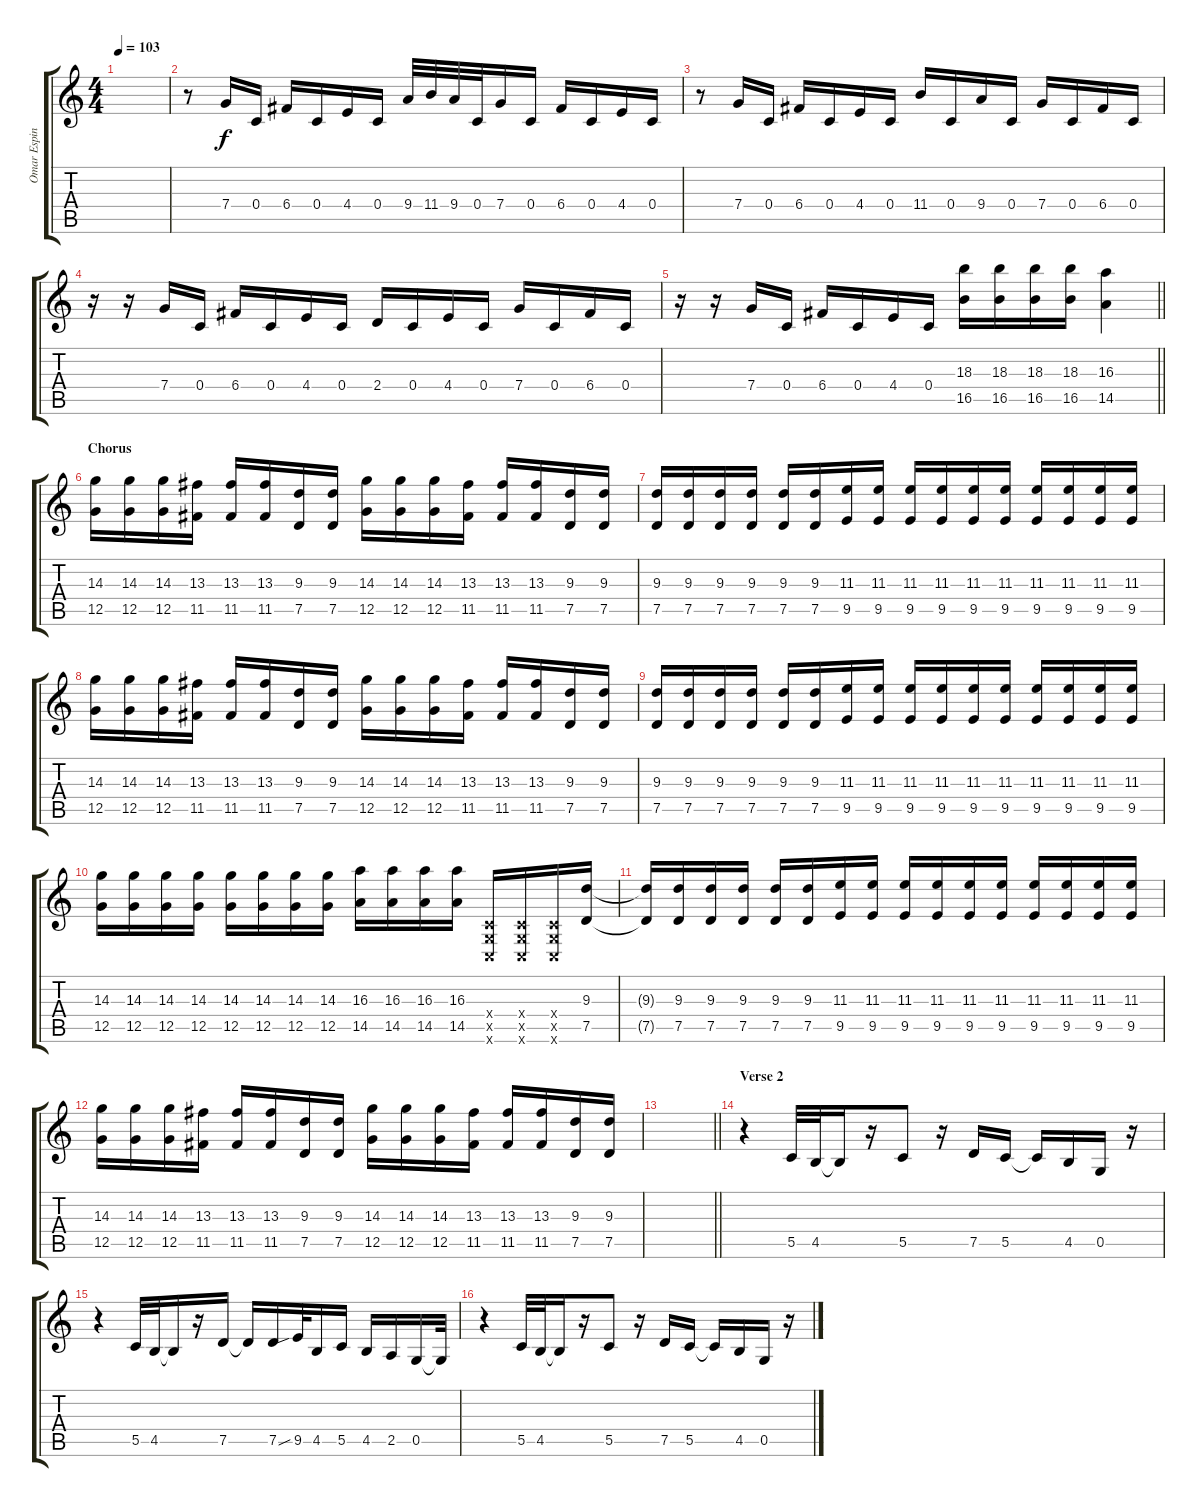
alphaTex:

\track ("Omar Espinosa - Guitar" "Omar Espin") {instrument overdrivenguitar}
\staff {score tabs}
\tuning (D4 A3 F3 C3 G2 C2) {hide}
\ts (4 4)
\tempo 103
\clef g2
\ks c
|
r.8{instrument distortionguitar} 7.4.16 0.4.16 6.4.16 0.4.16 4.4.16 0.4.16 9.4.32 11.4.32 9.4.32 0.4.32 7.4.16 0.4.16 6.4.16 0.4.16 4.4.16 0.4.16 |
r.8 7.4.16 0.4.16 6.4.16 0.4.16 4.4.16 0.4.16 11.4.16 0.4.16 9.4.16 0.4.16 7.4.16 0.4.16 6.4.16 0.4.16 |
r.16 r.16 7.4.16 0.4.16 6.4.16 0.4.16 4.4.16 0.4.16 2.4.16 0.4.16 4.4.16 0.4.16 7.4.16 0.4.16 6.4.16 0.4.16 |
\barLineRight lightlight
r.16 r.16 7.4.16 0.4.16 6.4.16 0.4.16 4.4.16 0.4.16 (18.3 16.5).16{volume 12 instrument overdrivenguitar} (18.3 16.5).16 (18.3 16.5).16 (18.3 16.5).16 (16.3 14.5).4 |
\section ("" "Chorus")
(14.3 12.5).16{instrument distortionguitar} (14.3 12.5).16 (14.3 12.5).16 (13.3 11.5).16 (13.3 11.5).16 (13.3 11.5).16 (9.3 7.5).16 (9.3 7.5).16 (14.3 12.5).16 (14.3 12.5).16 (14.3 12.5).16 (13.3 11.5).16 (13.3 11.5).16 (13.3 11.5).16 (9.3 7.5).16 (9.3 7.5).16 |
(9.3 7.5).16 (9.3 7.5).16 (9.3 7.5).16 (9.3 7.5).16 (9.3 7.5).16 (9.3 7.5).16 (11.3 9.5).16 (11.3 9.5).16 (11.3 9.5).16 (11.3 9.5).16 (11.3 9.5).16 (11.3 9.5).16 (11.3 9.5).16 (11.3 9.5).16 (11.3 9.5).16 (11.3 9.5).16 |
(14.3 12.5).16 (14.3 12.5).16 (14.3 12.5).16 (13.3 11.5).16 (13.3 11.5).16 (13.3 11.5).16 (9.3 7.5).16 (9.3 7.5).16 (14.3 12.5).16 (14.3 12.5).16 (14.3 12.5).16 (13.3 11.5).16 (13.3 11.5).16 (13.3 11.5).16 (9.3 7.5).16 (9.3 7.5).16 |
(9.3 7.5).16 (9.3 7.5).16 (9.3 7.5).16 (9.3 7.5).16 (9.3 7.5).16 (9.3 7.5).16 (11.3 9.5).16 (11.3 9.5).16 (11.3 9.5).16 (11.3 9.5).16 (11.3 9.5).16 (11.3 9.5).16 (11.3 9.5).16 (11.3 9.5).16 (11.3 9.5).16 (11.3 9.5).16 |
(14.3 12.5).16 (14.3 12.5).16 (14.3 12.5).16 (14.3 12.5).16 (14.3 12.5).16 (14.3 12.5).16 (14.3 12.5).16 (14.3 12.5).16 (16.3 14.5).16 (16.3 14.5).16 (16.3 14.5).16 (16.3 14.5).16 (0.4{x} 0.5{x} 0.6{x}).16 (0.4{x} 0.5{x} 0.6{x}).16 (0.4{x} 0.5{x} 0.6{x}).16 (9.3 7.5).16 |
(9.3{t} 7.5{t}).16 (9.3 7.5).16 (9.3 7.5).16 (9.3 7.5).16 (9.3 7.5).16 (9.3 7.5).16 (11.3 9.5).16 (11.3 9.5).16 (11.3 9.5).16 (11.3 9.5).16 (11.3 9.5).16 (11.3 9.5).16 (11.3 9.5).16 (11.3 9.5).16 (11.3 9.5).16 (11.3 9.5).16 |
(14.3 12.5).16 (14.3 12.5).16 (14.3 12.5).16 (13.3 11.5).16 (13.3 11.5).16 (13.3 11.5).16 (9.3 7.5).16 (9.3 7.5).16 (14.3 12.5).16 (14.3 12.5).16 (14.3 12.5).16 (13.3 11.5).16 (13.3 11.5).16 (13.3 11.5).16 (9.3 7.5).16 (9.3 7.5).16 |
\barLineRight lightlight
|
\section ("" "Verse 2")
r.4{volume 13 instrument overdrivenguitar} 5.5.32 4.5.32 4.5{t}.16 r.16 5.5.8 r.16 7.5.16 5.5.16 5.5{t}.16 4.5.16 0.5.16 r.16 |
r.4 5.5.32 4.5.32 4.5{t}.16 r.16 7.5.16 7.5{t}.16 7.5.16 9.5{sib}.32 4.5.16 5.5.16 4.5.16 2.5.16 0.5.16 0.5{t}.32 |
r.4 5.5.32 4.5.32 4.5{t}.16 r.16 5.5.8 r.16 7.5.16 5.5.16 5.5{t}.16 4.5.16 0.5.16 r.16
